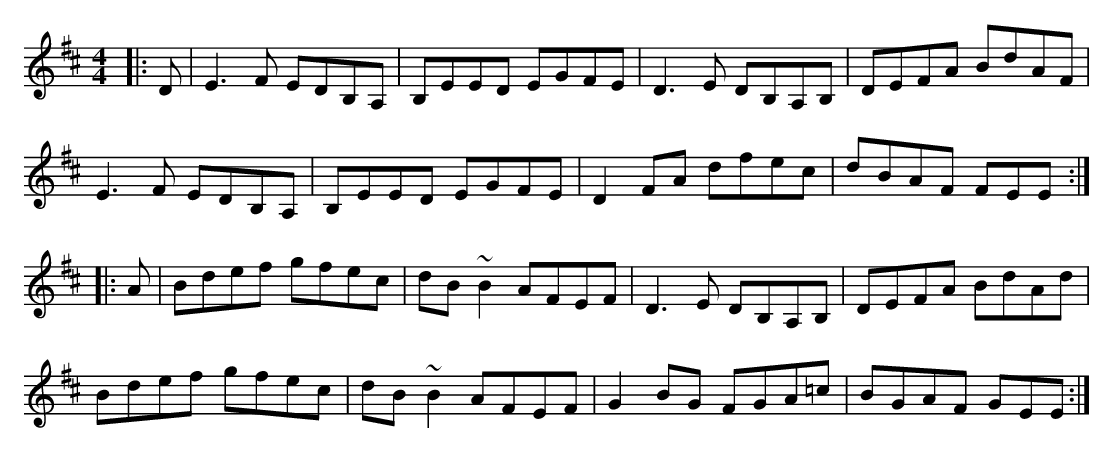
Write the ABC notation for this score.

X:1
M:4/4
K:Edor
|:D|E3F EDB,A,|B,EED EGFE|D3E DB,A,B,|DEFA BdAF|
E3F EDB,A,|B,EED EGFE|D2 FA dfec|dBAF FEE:|
|:A|Bdef gfec|dB~B2 AFEF|D3E DB,A,B,|DEFA BdAd|
Bdef gfec|dB~B2 AFEF|G2BG FGA=c|BGAF GEE:|
